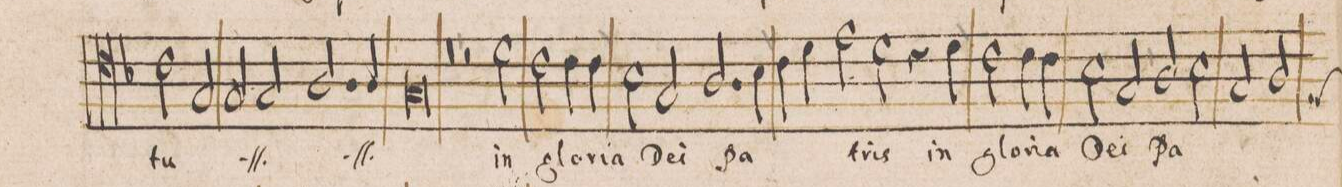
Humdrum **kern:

**kern	**text
*I"ALTVS	*
*clefC4	*
*k[b-]	*
*met(C|)	*
*M2/1	*
2G/	/Cum
=94-	=94-
2G/	San-
2G/	-cto
2.A/	ſpi-
4A/	-ri-
=95-	=95-
0G	-tu/
=96-	=96-
0r	.
=97-	=97-
2r	.
2d\	in
2c\	glo-
4c\	-ri-
4c\	-a
=98-	=98-
2B-\	De-
2G/	-i
2.A/	Pa-
4B-\	.
=99-	=99-
4c\	.
4d\	.
2e\	.
2d\	-tris
4r	.
4d\	in
=100-	=100-
2c\	glo-
4c\	-ri-
4c\	-a
2B-\	De-
2G,/	-i
=101-	=101-
2A/	Pa-
2B-\	.
2G/	.
*custos:F	*
2A/	.
=102-	=102-
*-	*-
